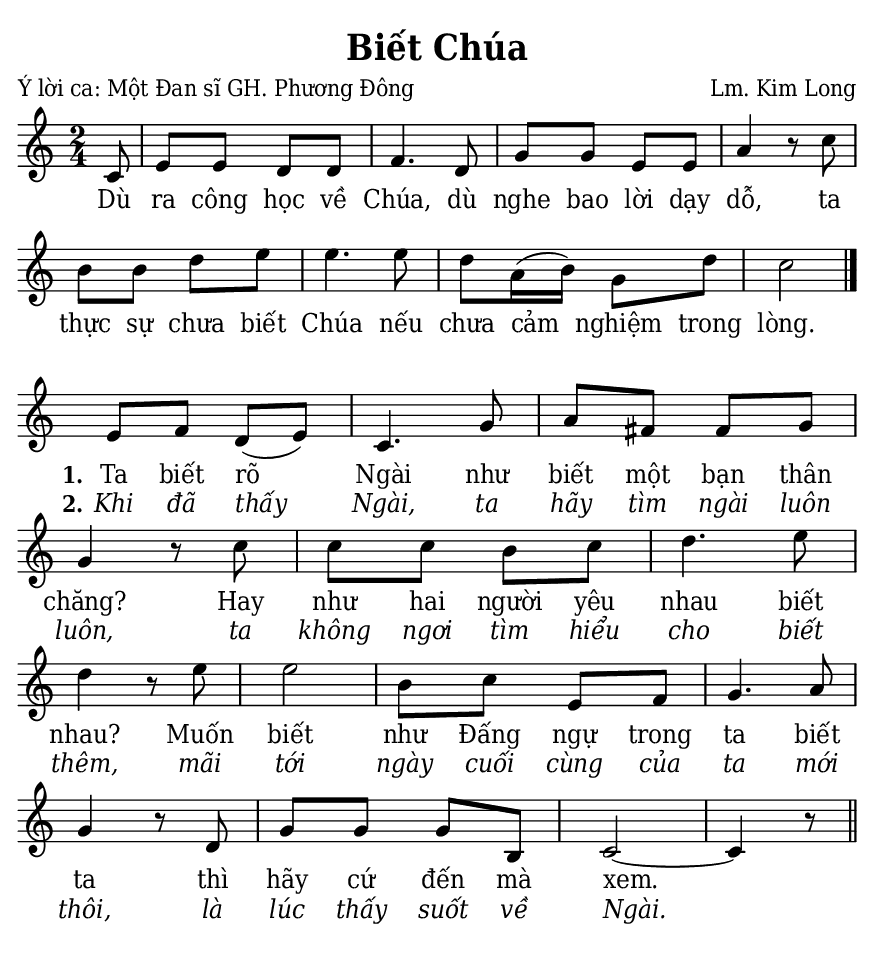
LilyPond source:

% Cài đặt chung
\version "2.24.3"
\include "english.ly"

\header {
  title = "Biết Chúa"
  poet = "Ý lời ca: Một Đan sĩ GH. Phương Đông"
  composer = "Lm. Kim Long"
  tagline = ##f
}

% Nhạc
nhacPhanMot = \relative c' {
  \key c \major
  \time 2/4
  \partial 8 c8 |
  e e d d |
  f4. d8 |
  g g e e |
  a4 r8 c |
  b b d e |
  e4. e8 |
  d a16 (b) g8 d' |
  c2 \bar "|."
}

nhacPhanHai = \relative c' {
  \key c \major
  \time 2/4
  e8 f d (e) |
  c4. g'8 |
  a fs fs g |
  g4 r8 c |
  c c b c |
  d4. e8 |
  d4 r8 e |
  e2 |
  b8 c e, f |
  g4. a8 |
  g4 r8 d |
  g g g b, |
  c2 ~ |
  c4 r8 \bar "||"
}

% Lời
loiPhanMot = \lyricmode {
  Dù ra công học về Chúa, dù nghe bao lời dạy dỗ,
  ta thực sự chưa biết Chúa nếu chưa cảm nghiệm trong lòng.
}

loiPhanHai = \lyricmode {
  <<
    {
      \set stanza = "1."
      Ta biết rõ Ngài như biết một bạn thân chăng?
      Hay như hai người yêu nhau biết nhau?
      Muốn biết như Đấng ngự trong ta biết ta thì hãy cứ đến mà xem.
    }
    \new Lyrics {
	    \set associatedVoice = "beSop"
	    \set stanza = "2."
      \override Lyrics.LyricText.font-shape = #'italic
      Khi đã thấy Ngài, ta hãy tìm ngài luôn luôn,
      ta không ngơi tìm hiểu cho biết thêm,
      mãi tới ngày cuối cùng của ta mới thôi,
      là lúc thấy suốt về Ngài.
    }
  >>
}

% Dàn trang
\paper {
  #(set-paper-size "a5")
  top-margin = 3\mm
  bottom-margin = 3\mm
  left-margin = 3\mm
  right-margin = 3\mm
  indent = #0
  #(define fonts
	 (make-pango-font-tree "Deja Vu Serif Condensed"
	 		       "Deja Vu Serif Condensed"
			       "Deja Vu Serif Condensed"
			       (/ 20 20)))
  print-page-number = ##f
}

\score {
  <<
    \new Staff <<
        \clef treble
        \new Voice = beSop {
          \nhacPhanMot
        }
      \new Lyrics \lyricsto beSop \loiPhanMot
    >>
  >>
  \layout {
    \override Lyrics.LyricSpace.minimum-distance = #1.5
    \override Score.BarNumber.break-visibility = ##(#f #f #f)
    \override Score.SpacingSpanner.uniform-stretching = ##t
    \override LyricHyphen.minimum-distance = #1
    ragged-last = ##f
  }
}

\score {
  <<
    \new Staff <<
        \clef treble
        \new Voice = beSop {
          \nhacPhanHai
        }
      \new Lyrics \lyricsto beSop \loiPhanHai
    >>
  >>
  \layout {
    \override Staff.TimeSignature.transparent = ##t
    \override Lyrics.LyricSpace.minimum-distance = #3
    \override Score.BarNumber.break-visibility = ##(#f #f #f)
    \override Score.SpacingSpanner.uniform-stretching = ##t
    ragged-last = ##f
  }
}
